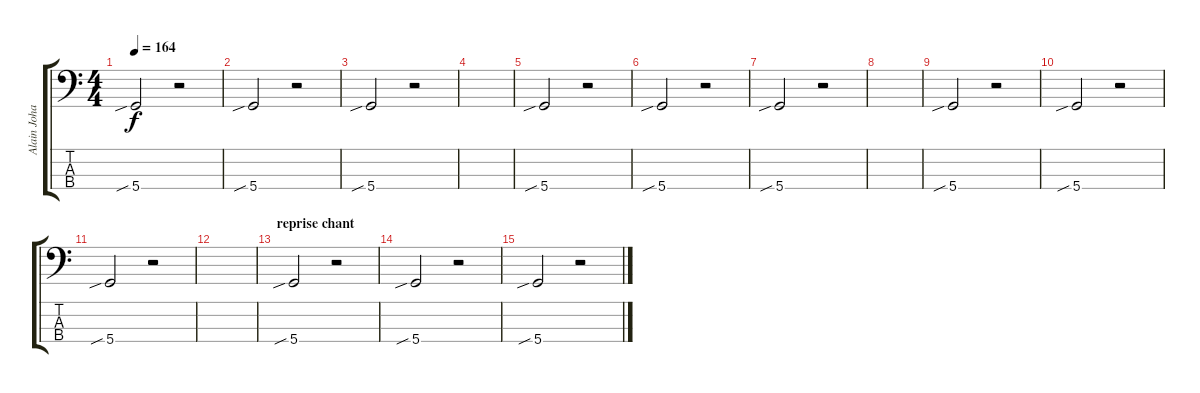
\track ("Alain Johannes - bass" "Alain Joha") {instrument electricbasspick}
\staff {score tabs}
\tuning (G2 D2 A1 D1) {hide}
\ts (4 4)
\tempo 164
\clef f4
\ks c
5.4{sib}.2{dy f} r.2 |
5.4{sib}.2 r.2 |
5.4{sib}.2 r.2 |
|
5.4{sib}.2 r.2 |
5.4{sib}.2 r.2 |
5.4{sib}.2 r.2 |
|
5.4{sib}.2 r.2 |
5.4{sib}.2 r.2 |
5.4{sib}.2 r.2 |
|
\section ("" "reprise chant")
5.4{sib}.2 r.2 |
5.4{sib}.2 r.2 |
5.4{sib}.2 r.2
